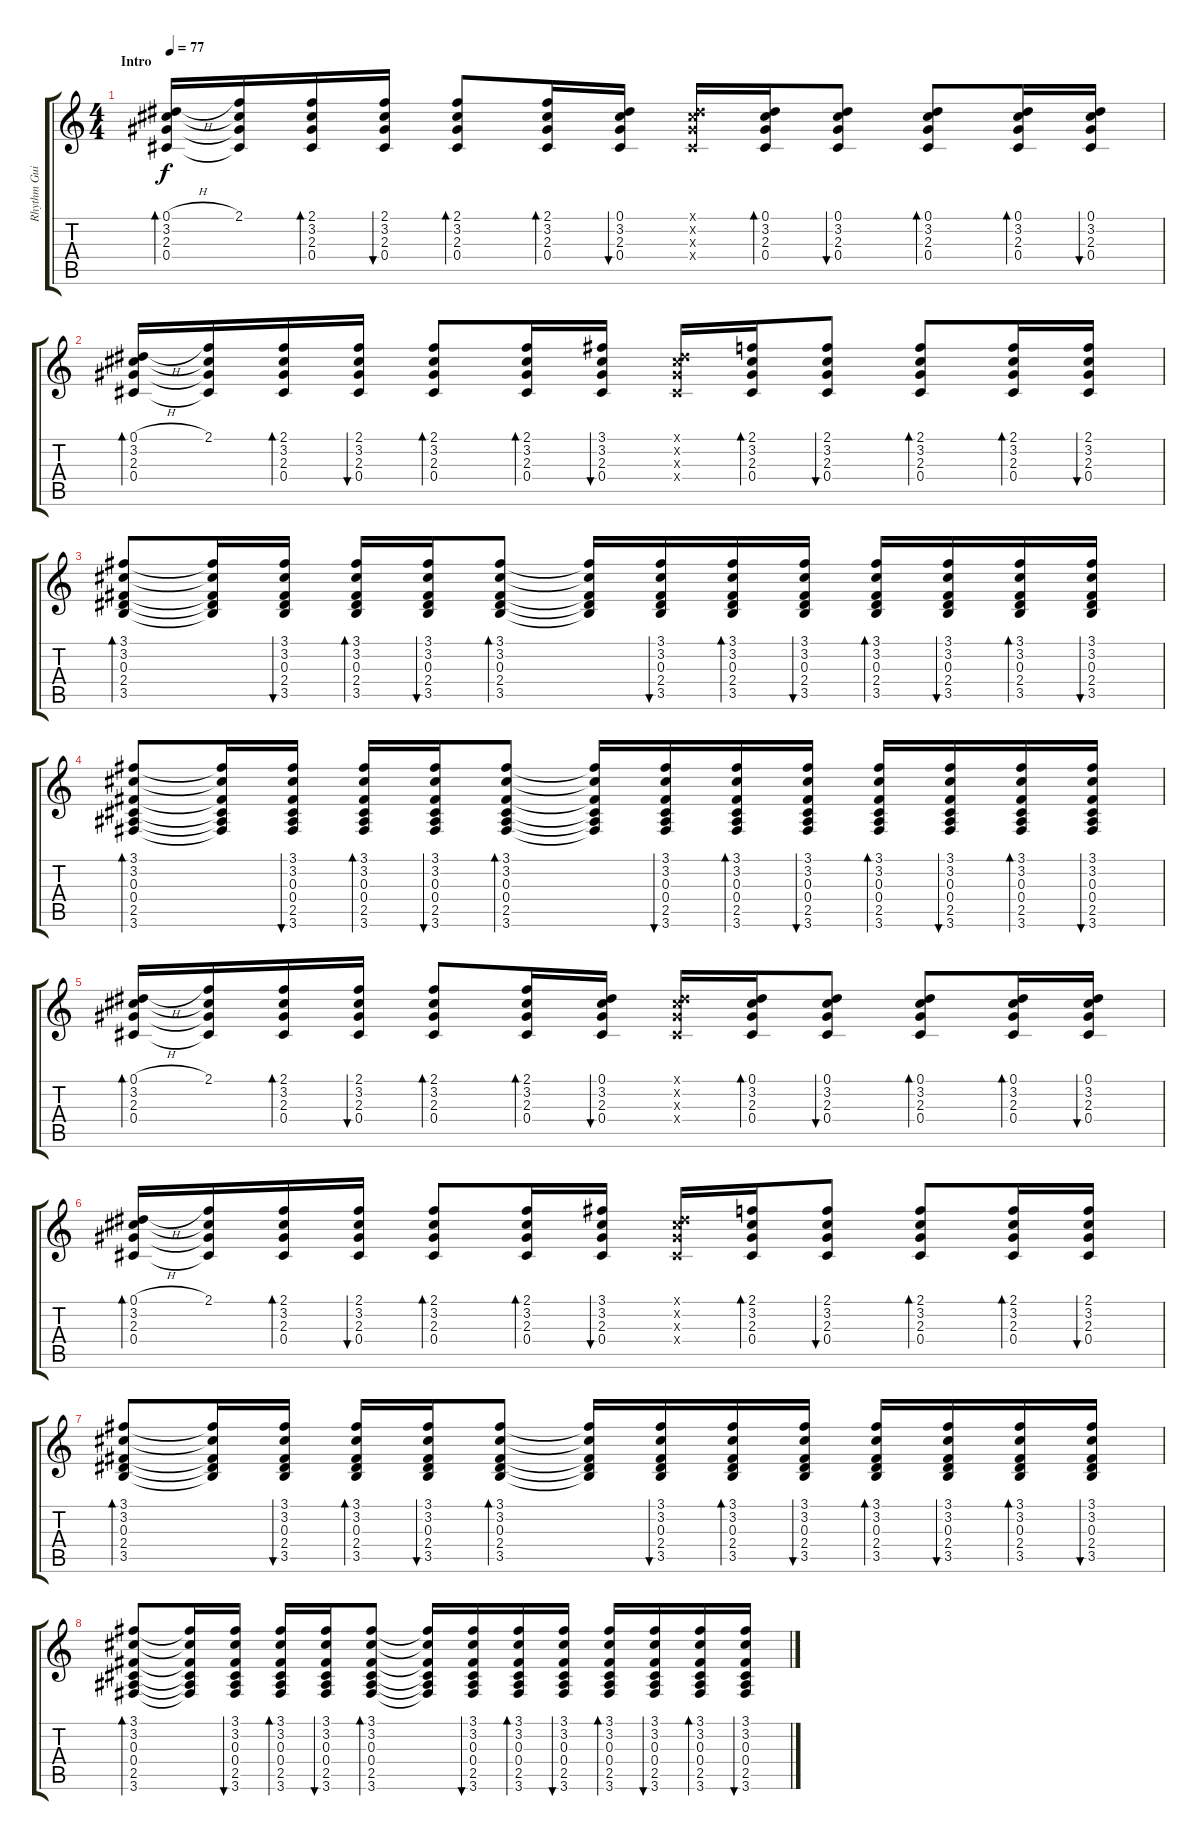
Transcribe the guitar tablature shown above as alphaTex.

\track ("Rhythm Guitar" "Rhythm Gui") {instrument acousticguitarsteel}
\staff {score tabs}
\tuning (Eb4 Bb3 Gb3 Db3 Ab2 Eb2) {hide}
\ts (4 4)
\section ("" "Intro")
\tempo 77
\clef g2
\ks c
(0.1{h} 3.2 2.3 0.4).16{bd 60 dy f instrument acousticguitarsteel} (2.1 3.2{t} 2.3{t} 0.4{t}).16 (2.1 3.2 2.3 0.4).16{bd 30} (2.1 3.2 2.3 0.4).16{bu 30} (2.1 3.2 2.3 0.4).8{bd 30} (2.1 3.2 2.3 0.4).16{bd 30} (0.1 3.2 2.3 0.4).16{bu 30} (0.1{x} 3.2{x} 2.3{x} 0.4{x}).16 (0.1 3.2 2.3 0.4).16{bd 30} (0.1 3.2 2.3 0.4).8{bu 30} (0.1 3.2 2.3 0.4).8{bd 30} (0.1 3.2 2.3 0.4).16{bd 30} (0.1 3.2 2.3 0.4).16{bu 30} |
(0.1{h} 3.2 2.3 0.4).16{bd 60} (2.1 3.2{t} 2.3{t} 0.4{t}).16 (2.1 3.2 2.3 0.4).16{bd 30} (2.1 3.2 2.3 0.4).16{bu 30} (2.1 3.2 2.3 0.4).8{bd 30} (2.1 3.2 2.3 0.4).16{bd 30} (3.1 3.2 2.3 0.4).16{bu 30} (0.1{x} 3.2{x} 2.3{x} 0.4{x}).16 (2.1 3.2 2.3 0.4).16{bd 30} (2.1 3.2 2.3 0.4).8{bu 30} (2.1 3.2 2.3 0.4).8{bd 30} (2.1 3.2 2.3 0.4).16{bd 30} (2.1 3.2 2.3 0.4).16{bu 30} |
(3.1 3.2 0.3 2.4 3.5).8{bd 60} (3.1{t} 3.2{t} 0.3{t} 2.4{t} 3.5{t}).16 (3.1 3.2 0.3 2.4 3.5).16{bu 30} (3.1 3.2 0.3 2.4 3.5).16{bd 30} (3.1 3.2 0.3 2.4 3.5).16{bu 30} (3.1 3.2 0.3 2.4 3.5).8{bd 30} (3.1{t} 3.2{t} 0.3{t} 2.4{t} 3.5{t}).16 (3.1 3.2 0.3 2.4 3.5).16{bu 30} (3.1 3.2 0.3 2.4 3.5).16{bd 30} (3.1 3.2 0.3 2.4 3.5).16{bu 30} (3.1 3.2 0.3 2.4 3.5).16{bd 30} (3.1 3.2 0.3 2.4 3.5).16{bu 30} (3.1 3.2 0.3 2.4 3.5).16{bd 30} (3.1 3.2 0.3 2.4 3.5).16{bu 30} |
(3.1 3.2 0.3 0.4 2.5 3.6).8{bd 60} (3.1{t} 3.2{t} 0.3{t} 0.4{t} 2.5{t} 3.6{t}).16 (3.1 3.2 0.3 0.4 2.5 3.6).16{bu 30} (3.1 3.2 0.3 0.4 2.5 3.6).16{bd 30} (3.1 3.2 0.3 0.4 2.5 3.6).16{bu 30} (3.1 3.2 0.3 0.4 2.5 3.6).8{bd 30} (3.1{t} 3.2{t} 0.3{t} 0.4{t} 2.5{t} 3.6{t}).16 (3.1 3.2 0.3 0.4 2.5 3.6).16{bu 30} (3.1 3.2 0.3 0.4 2.5 3.6).16{bd 30} (3.1 3.2 0.3 0.4 2.5 3.6).16{bu 30} (3.1 3.2 0.3 0.4 2.5 3.6).16{bd 30} (3.1 3.2 0.3 0.4 2.5 3.6).16{bu 30} (3.1 3.2 0.3 0.4 2.5 3.6).16{bd 30} (3.1 3.2 0.3 0.4 2.5 3.6).16{bu 30} |
(0.1{h} 3.2 2.3 0.4).16{bd 60} (2.1 3.2{t} 2.3{t} 0.4{t}).16 (2.1 3.2 2.3 0.4).16{bd 30} (2.1 3.2 2.3 0.4).16{bu 30} (2.1 3.2 2.3 0.4).8{bd 30} (2.1 3.2 2.3 0.4).16{bd 30} (0.1 3.2 2.3 0.4).16{bu 30} (0.1{x} 3.2{x} 2.3{x} 0.4{x}).16 (0.1 3.2 2.3 0.4).16{bd 30} (0.1 3.2 2.3 0.4).8{bu 30} (0.1 3.2 2.3 0.4).8{bd 30} (0.1 3.2 2.3 0.4).16{bd 30} (0.1 3.2 2.3 0.4).16{bu 30} |
(0.1{h} 3.2 2.3 0.4).16{bd 60} (2.1 3.2{t} 2.3{t} 0.4{t}).16 (2.1 3.2 2.3 0.4).16{bd 30} (2.1 3.2 2.3 0.4).16{bu 30} (2.1 3.2 2.3 0.4).8{bd 30} (2.1 3.2 2.3 0.4).16{bd 30} (3.1 3.2 2.3 0.4).16{bu 30} (0.1{x} 3.2{x} 2.3{x} 0.4{x}).16 (2.1 3.2 2.3 0.4).16{bd 30} (2.1 3.2 2.3 0.4).8{bu 30} (2.1 3.2 2.3 0.4).8{bd 30} (2.1 3.2 2.3 0.4).16{bd 30} (2.1 3.2 2.3 0.4).16{bu 30} |
(3.1 3.2 0.3 2.4 3.5).8{bd 60} (3.1{t} 3.2{t} 0.3{t} 2.4{t} 3.5{t}).16 (3.1 3.2 0.3 2.4 3.5).16{bu 30} (3.1 3.2 0.3 2.4 3.5).16{bd 30} (3.1 3.2 0.3 2.4 3.5).16{bu 30} (3.1 3.2 0.3 2.4 3.5).8{bd 30} (3.1{t} 3.2{t} 0.3{t} 2.4{t} 3.5{t}).16 (3.1 3.2 0.3 2.4 3.5).16{bu 30} (3.1 3.2 0.3 2.4 3.5).16{bd 30} (3.1 3.2 0.3 2.4 3.5).16{bu 30} (3.1 3.2 0.3 2.4 3.5).16{bd 30} (3.1 3.2 0.3 2.4 3.5).16{bu 30} (3.1 3.2 0.3 2.4 3.5).16{bd 30} (3.1 3.2 0.3 2.4 3.5).16{bu 30} |
(3.1 3.2 0.3 0.4 2.5 3.6).8{bd 60} (3.1{t} 3.2{t} 0.3{t} 0.4{t} 2.5{t} 3.6{t}).16 (3.1 3.2 0.3 0.4 2.5 3.6).16{bu 30} (3.1 3.2 0.3 0.4 2.5 3.6).16{bd 30} (3.1 3.2 0.3 0.4 2.5 3.6).16{bu 30} (3.1 3.2 0.3 0.4 2.5 3.6).8{bd 30} (3.1{t} 3.2{t} 0.3{t} 0.4{t} 2.5{t} 3.6{t}).16 (3.1 3.2 0.3 0.4 2.5 3.6).16{bu 30} (3.1 3.2 0.3 0.4 2.5 3.6).16{bd 30} (3.1 3.2 0.3 0.4 2.5 3.6).16{bu 30} (3.1 3.2 0.3 0.4 2.5 3.6).16{bd 30} (3.1 3.2 0.3 0.4 2.5 3.6).16{bu 30} (3.1 3.2 0.3 0.4 2.5 3.6).16{bd 30} (3.1 3.2 0.3 0.4 2.5 3.6).16{bu 30}
